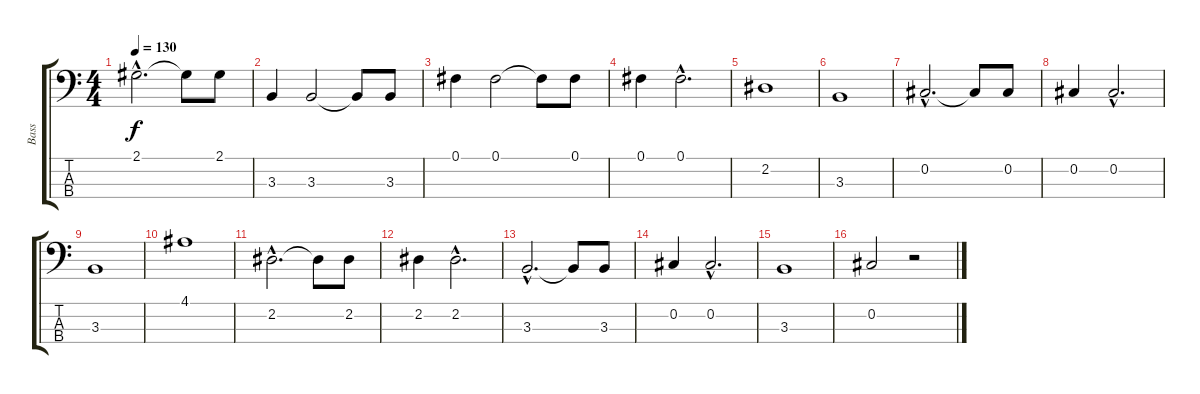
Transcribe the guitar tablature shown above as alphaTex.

\track ("Bass" "Bass") {instrument electricbassfinger}
\staff {score tabs}
\tuning (Gb2 Db2 Ab1 Eb1) {hide}
\ts (4 4)
\tempo 130
\clef f4
\ks c
2.1{hac}.2{d dy f} 2.1{t}.8 2.1.8 |
3.3.4 3.3.2 3.3{t}.8 3.3.8 |
0.1.4 0.1.2 0.1{t}.8 0.1.8 |
0.1.4 0.1{hac}.2{d} |
2.2.1 |
3.3.1 |
0.2{hac}.2{d} 0.2{t}.8 0.2.8 |
0.2.4 0.2{hac}.2{d} |
3.3.1 |
4.1.1 |
2.2{hac}.2{d} 2.2{t}.8 2.2.8 |
2.2.4 2.2{hac}.2{d} |
3.3{hac}.2{d} 3.3{t}.8 3.3.8 |
0.2.4 0.2{hac}.2{d} |
3.3.1 |
0.2.2 r.2
